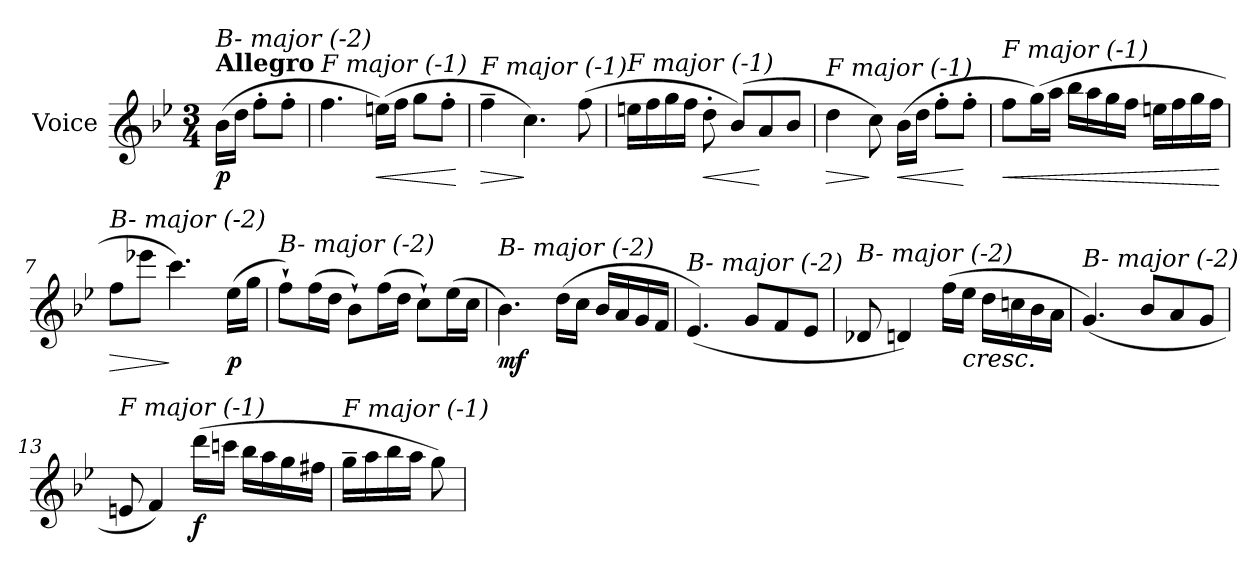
**kern	**dynam
*part1	*part1
*staff1	*staff1
*I"Voice	*
*clefG2	*
*k[b-e-]	*
*B-:	*
*M3/4	*
=1	=1
!LO:TX:a:B:t=Allegro	!
!LO:TX:i:t=B- major (-2)	!
!	!LO:DY:b
(>16b-\LL	p
16dd\JJ	.
8ff'>\L	.
8ff'>\J	.
=2	=2
!LO:TX:i:t=F major (-1)	!
4.ff\	.
!	!LO:HP:b
(>16een\LL)	<
16ff\JJ	.
8gg\L	.
8ff'>\J	.
.	[
=3	=3
!LO:TX:i:t=F major (-1)	!
!	!LO:HP:b
4ff~>\	>
4.cc\)	]
(>8ff\	.
=4	=4
!LO:TX:i:t=F major (-1)	!
16een\LL	.
16ff\	.
16gg\	.
16ff\JJ	.
!	!LO:HP:b
8dd'>\	<
(>8b-/L)	.
8a/	[
8b-/J	.
=5	=5
!LO:TX:i:t=F major (-1)	!
!	!LO:HP:b
4dd\	>
8cc\)	]
!	!LO:HP:b
(>16b-\LL	<
16dd\JJ	.
8ff'>\L	.
8ff'>\J	[
!!LO:LB:g=z
=6	=6
!LO:TX:i:t=F major (-1)	!
!	!LO:HP:b
8ff\L	<
(>16gg\L)	.
16aa\JJ	.
16bb-\LL	.
16aa\	.
16gg\	.
16ff\JJ	.
16een\LL	.
16ff\	.
16gg\	.
16ff\JJ	.
.	[
=7	=7
!LO:TX:i:t=B- major (-2)	!
!	!LO:HP:b
8ff\L	>
8eee-X\J	.
4.ccc\)	]
!	!LO:DY:b
(>16ee-\LL	p
16gg\JJ	.
=8	=8
!LO:TX:i:t=B- major (-2)	!
8ff`>\L)	.
(>16ff\L	.
16dd\JJ	.
8b-`>\L)	.
(>16ff\L	.
16dd\JJ	.
8cc`>\L)	.
(>16ee-\L	.
16cc\JJ	.
=9	=9
!LO:TX:i:t=B- major (-2)	!
!	!LO:DY:b
4.b-\)	mf
(>16dd\LL	.
16cc\JJ	.
16b-/LL	.
16a/	.
16g/	.
16f/JJ	.
=10	=10
!LO:TX:i:t=B- major (-2)	!
(4.e-/)	.
8g/L	.
8f/	.
8e-/J	.
!!LO:LB:g=z
=11	=11
!LO:TX:i:t=B- major (-2)	!
8d-Xi/	.
4d/)	.
(>16ff\LL	.
!LO:TX:b:i:t=cresc.	!
16ee-\JJ	.
16dd\LL	.
16ccn\	.
16b-\	.
16a\JJ	.
=12	=12
!LO:TX:i:t=B- major (-2)	!
(<4.g/)	.
8b-/L	.
8a/	.
8g/J	.
=13	=13
!LO:TX:i:t=F major (-1)	!
8en/	.
4f/)	.
!	!LO:DY:b
(>16ddd\LL	f
16cccn\JJ	.
16bb-\LL	.
16aa\	.
16gg\	.
16ff#X\JJ	.
=14	=14
!LO:TX:i:t=F major (-1)	!
16gg~>\LL	.
16aa\	.
16bb-\	.
16aa\JJ	.
8gg\)	.
=	=
*-	*-
